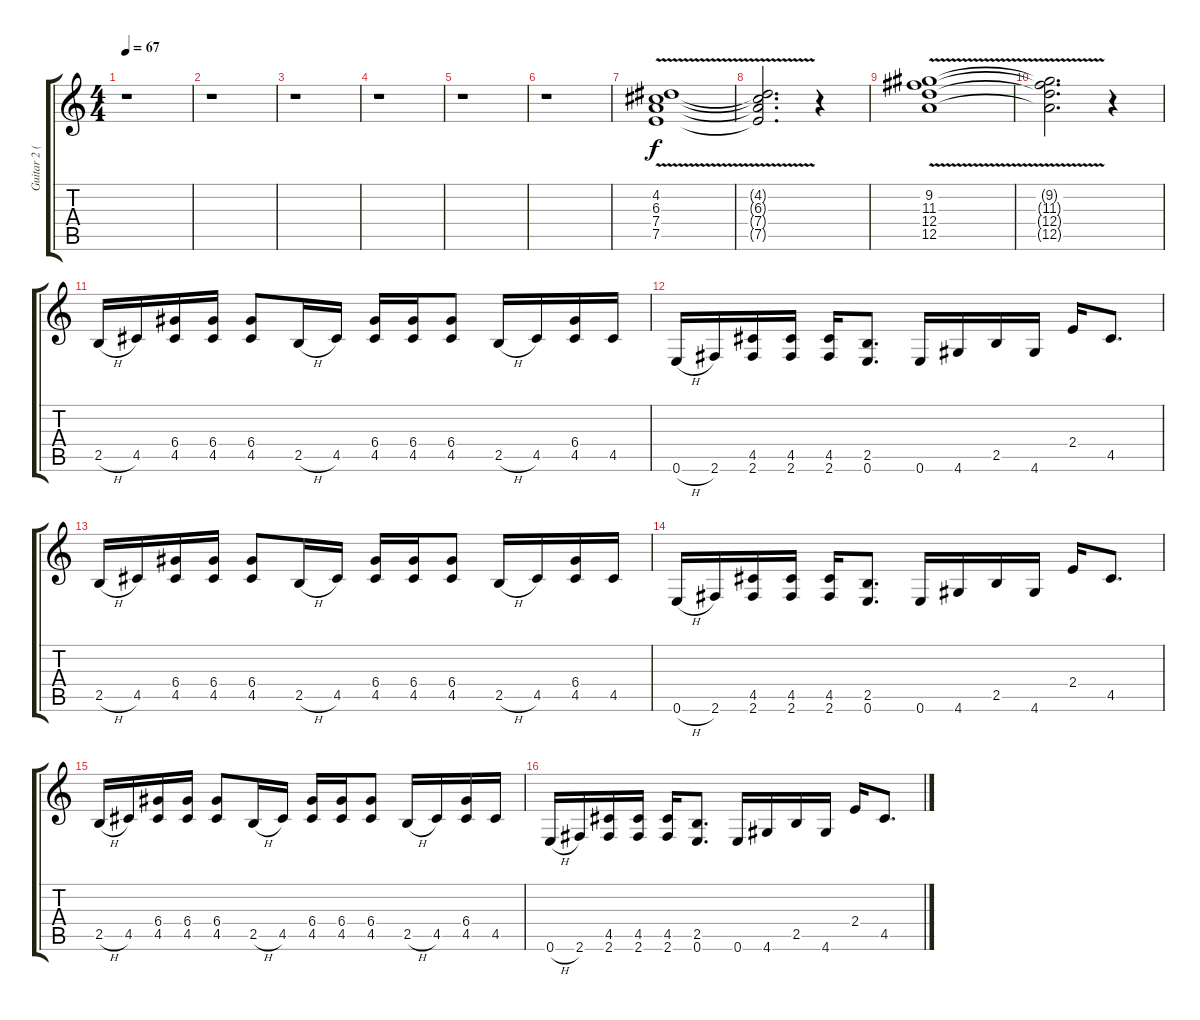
\track ("Guitar 2 (Lead)" "Guitar 2 (") {instrument distortionguitar}
\staff {score tabs}
\tuning (E4 B3 G3 D3 A2 E2) {hide}
\ts (4 4)
\tempo 67
\clef g2
\ks c
r.1{dy f} |
r.1 |
r.1 |
r.1 |
r.1 |
r.1 |
(4.2{v} 6.3{v} 7.4{v} 7.5{v}).1{instrument electricguitarclean} |
(4.2{t} 6.3{t} 7.4{t} 7.5{t}).2{d} r.4 |
(9.2{v} 11.3{v} 12.4{v} 12.5{v}).1 |
(9.2{t} 11.3{t} 12.4{t} 12.5{t}).2{d} r.4 |
2.5{h}.16{instrument distortionguitar} 4.5.16 (6.4 4.5).16 (6.4 4.5).16 (6.4 4.5).8 2.5{h}.16 4.5.16 (6.4 4.5).16 (6.4 4.5).16 (6.4 4.5).8 2.5{h}.16 4.5.16 (6.4 4.5).16 4.5.16 |
0.6{h}.16 2.6.16 (4.5 2.6).16 (4.5 2.6).16 (4.5 2.6).16 (2.5 0.6).8{d} 0.6.16 4.6.16 2.5.16 4.6.16 2.4.16 4.5.8{d} |
2.5{h}.16 4.5.16 (6.4 4.5).16 (6.4 4.5).16 (6.4 4.5).8 2.5{h}.16 4.5.16 (6.4 4.5).16 (6.4 4.5).16 (6.4 4.5).8 2.5{h}.16 4.5.16 (6.4 4.5).16 4.5.16 |
0.6{h}.16 2.6.16 (4.5 2.6).16 (4.5 2.6).16 (4.5 2.6).16 (2.5 0.6).8{d} 0.6.16 4.6.16 2.5.16 4.6.16 2.4.16 4.5.8{d} |
2.5{h}.16 4.5.16 (6.4 4.5).16 (6.4 4.5).16 (6.4 4.5).8 2.5{h}.16 4.5.16 (6.4 4.5).16 (6.4 4.5).16 (6.4 4.5).8 2.5{h}.16 4.5.16 (6.4 4.5).16 4.5.16 |
0.6{h}.16 2.6.16 (4.5 2.6).16 (4.5 2.6).16 (4.5 2.6).16 (2.5 0.6).8{d} 0.6.16 4.6.16 2.5.16 4.6.16 2.4.16 4.5.8{d}
